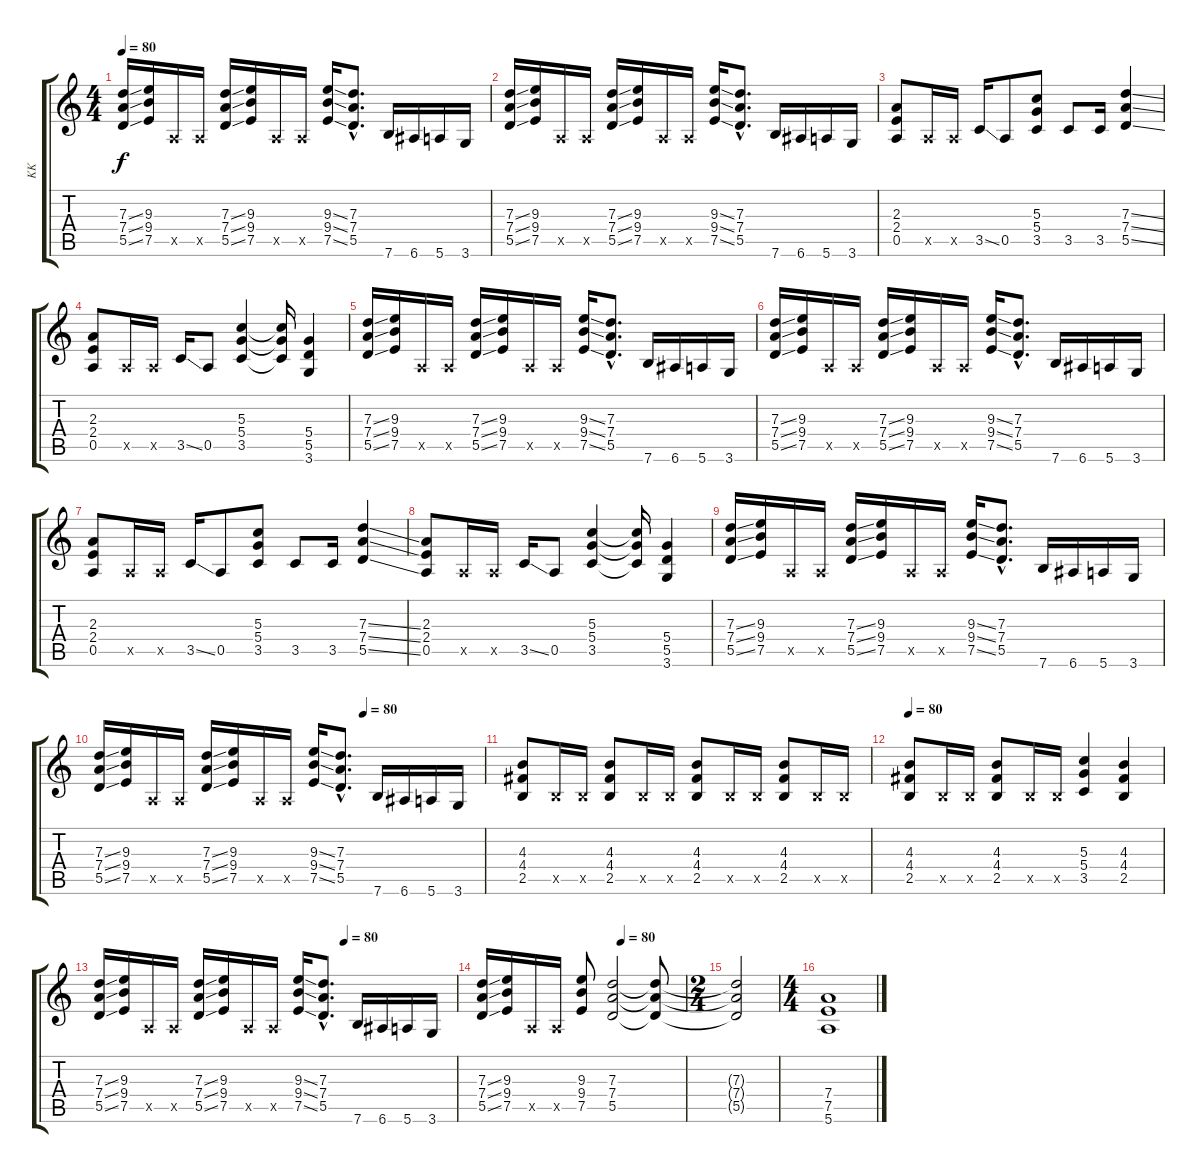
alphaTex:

\track ("KK" "KK") {instrument distortionguitar}
\staff {score tabs}
\tuning (E4 B3 G3 D3 A2 E2) {hide}
\ts (4 4)
\tempo 80
\clef g2
\ks c
(7.3{ss} 7.4{ss} 5.5{ss}).16{dy f} (9.3 9.4 7.5).16 0.5{x}.16 0.5{x}.16 (7.3{ss} 7.4{ss} 5.5{ss}).16 (9.3 9.4 7.5).16 0.5{x}.16 0.5{x}.16 (9.3{ss} 9.4{ss} 7.5{ss}).16 (7.3{hac} 7.4{hac} 5.5{hac}).8{d} 7.6.16 6.6.16 5.6.16 3.6.16 |
(7.3{ss} 7.4{ss} 5.5{ss}).16 (9.3 9.4 7.5).16 0.5{x}.16 0.5{x}.16 (7.3{ss} 7.4{ss} 5.5{ss}).16 (9.3 9.4 7.5).16 0.5{x}.16 0.5{x}.16 (9.3{ss} 9.4{ss} 7.5{ss}).16 (7.3{hac} 7.4{hac} 5.5{hac}).8{d} 7.6.16 6.6.16 5.6.16 3.6.16 |
(2.3 2.4 0.5).8 0.5{x}.16 0.5{x}.16 3.5{ss}.16 0.5.8 (5.3 5.4 3.5).8 3.5.8 3.5.16 (7.3{ss} 7.4{ss} 5.5{ss}).4 |
(2.3 2.4 0.5).8 0.5{x}.16 0.5{x}.16 3.5{ss}.16 0.5.8 (5.3 5.4 3.5).4 (5.3{t} 5.4{t} 3.5{t}).16 (5.4 5.5 3.6).4 |
(7.3{ss} 7.4{ss} 5.5{ss}).16 (9.3 9.4 7.5).16 0.5{x}.16 0.5{x}.16 (7.3{ss} 7.4{ss} 5.5{ss}).16 (9.3 9.4 7.5).16 0.5{x}.16 0.5{x}.16 (9.3{ss} 9.4{ss} 7.5{ss}).16 (7.3{hac} 7.4{hac} 5.5{hac}).8{d} 7.6.16 6.6.16 5.6.16 3.6.16 |
(7.3{ss} 7.4{ss} 5.5{ss}).16 (9.3 9.4 7.5).16 0.5{x}.16 0.5{x}.16 (7.3{ss} 7.4{ss} 5.5{ss}).16 (9.3 9.4 7.5).16 0.5{x}.16 0.5{x}.16 (9.3{ss} 9.4{ss} 7.5{ss}).16 (7.3{hac} 7.4{hac} 5.5{hac}).8{d} 7.6.16 6.6.16 5.6.16 3.6.16 |
(2.3 2.4 0.5).8 0.5{x}.16 0.5{x}.16 3.5{ss}.16 0.5.8 (5.3 5.4 3.5).8 3.5.8 3.5.16 (7.3{ss} 7.4{ss} 5.5{ss}).4 |
(2.3 2.4 0.5).8 0.5{x}.16 0.5{x}.16 3.5{ss}.16 0.5.8 (5.3 5.4 3.5).4 (5.3{t} 5.4{t} 3.5{t}).16 (5.4 5.5 3.6).4 |
(7.3{ss} 7.4{ss} 5.5{ss}).16 (9.3 9.4 7.5).16 0.5{x}.16 0.5{x}.16 (7.3{ss} 7.4{ss} 5.5{ss}).16 (9.3 9.4 7.5).16 0.5{x}.16 0.5{x}.16 (9.3{ss} 9.4{ss} 7.5{ss}).16 (7.3{hac} 7.4{hac} 5.5{hac}).8{d} 7.6.16 6.6.16 5.6.16 3.6.16 |
\tempo (80 0.6875)
(7.3{ss} 7.4{ss} 5.5{ss}).16 (9.3 9.4 7.5).16 0.5{x}.16 0.5{x}.16 (7.3{ss} 7.4{ss} 5.5{ss}).16 (9.3 9.4 7.5).16 0.5{x}.16 0.5{x}.16 (9.3{ss} 9.4{ss} 7.5{ss}).16 (7.3{hac} 7.4{hac} 5.5{hac}).8{d} 7.6.16 6.6.16 5.6.16 3.6.16 |
(4.3 4.4 2.5).8 2.5{x}.16 2.5{x}.16 (4.3 4.4 2.5).8 2.5{x}.16 2.5{x}.16 (4.3 4.4 2.5).8 2.5{x}.16 2.5{x}.16 (4.3 4.4 2.5).8 2.5{x}.16 2.5{x}.16 |
\tempo 80
(4.3 4.4 2.5).8 2.5{x}.16 2.5{x}.16 (4.3 4.4 2.5).8 2.5{x}.16 2.5{x}.16 (5.3 5.4 3.5).4 (4.3 4.4 2.5).4 |
\tempo (80 0.6875)
(7.3{ss} 7.4{ss} 5.5{ss}).16 (9.3 9.4 7.5).16 0.5{x}.16 0.5{x}.16 (7.3{ss} 7.4{ss} 5.5{ss}).16 (9.3 9.4 7.5).16 0.5{x}.16 0.5{x}.16 (9.3{ss} 9.4{ss} 7.5{ss}).16 (7.3{hac} 7.4{hac} 5.5{hac}).8{d} 7.6.16 6.6.16 5.6.16 3.6.16 |
\tempo (80 0.6875)
(7.3{ss} 7.4{ss} 5.5{ss}).16 (9.3 9.4 7.5).16 0.5{x}.16 0.5{x}.16 (9.3 9.4 7.5).8 (7.3 7.4 5.5).2 (7.3{t} 7.4{t} 5.5{t}).8 |
\ts (2 4)
(7.3{t} 7.4{t} 5.5{t}).2 |
\ts (4 4)
(7.4 7.5 5.6).1
